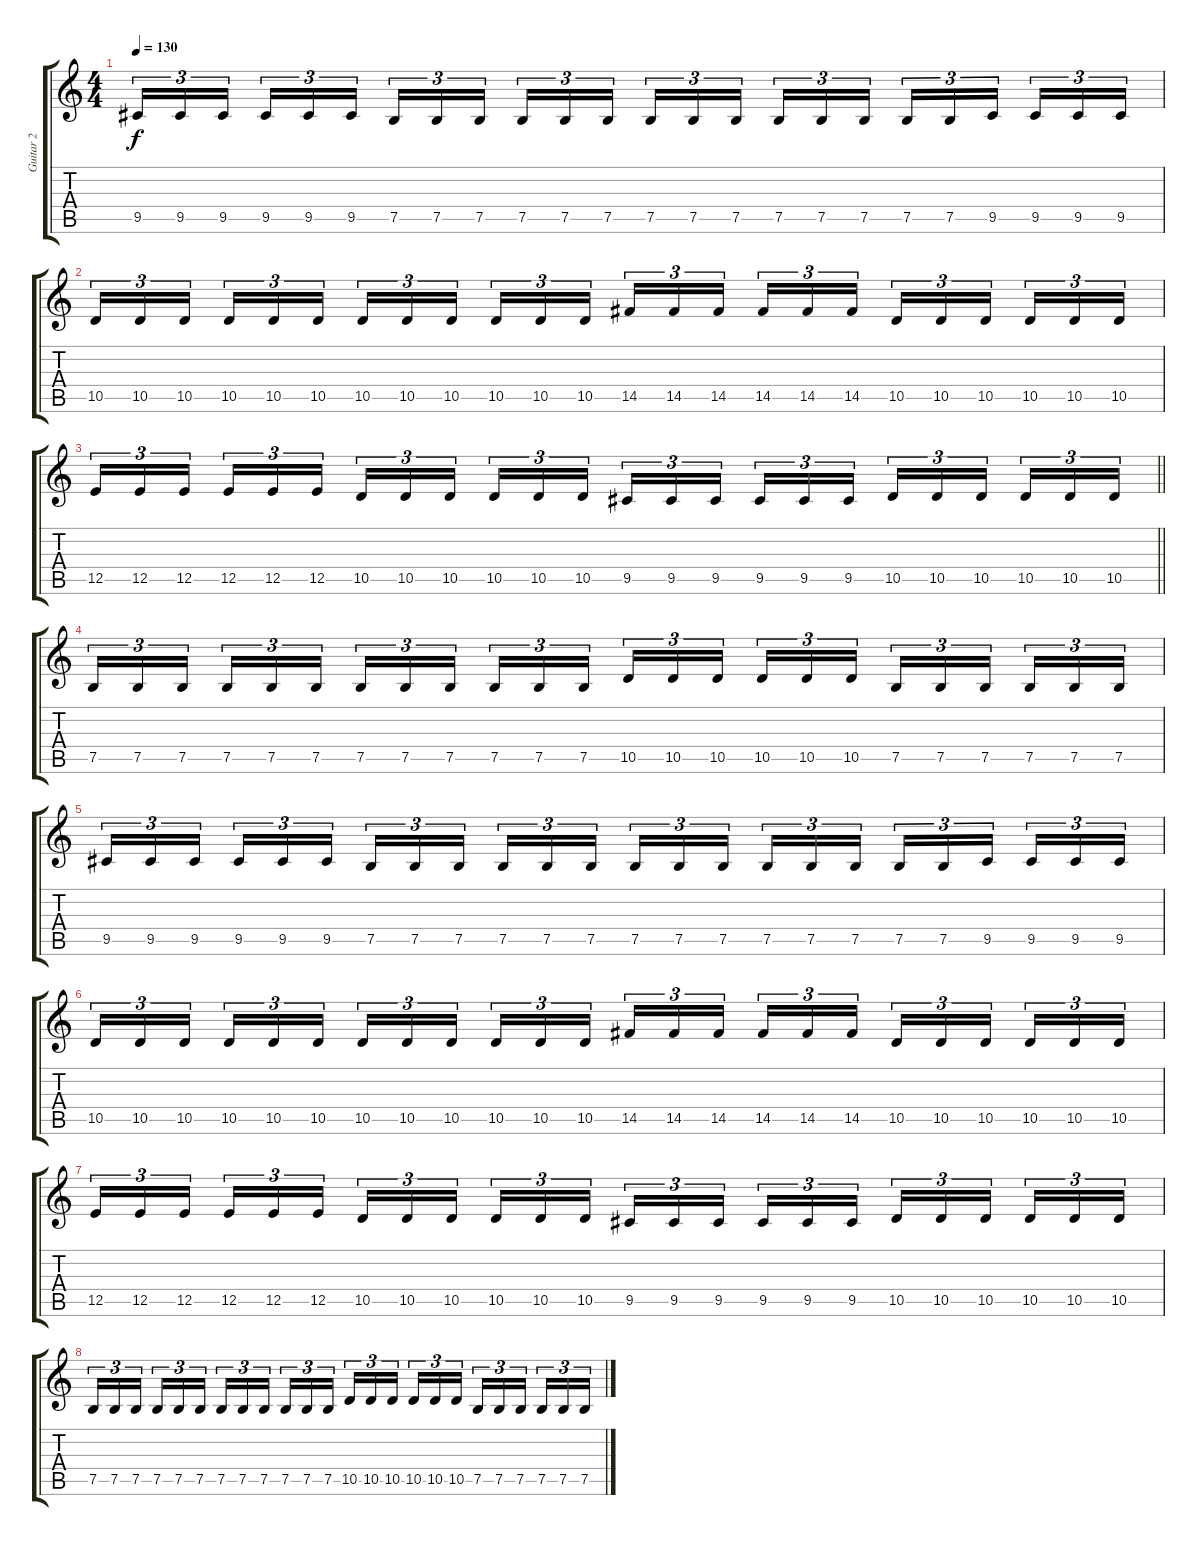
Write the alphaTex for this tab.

\track ("Guitar 2" "Guitar 2") {instrument distortionguitar}
\staff {score tabs}
\tuning (B3 Gb3 D3 A2 E2 B1) {hide}
\ts (4 4)
\tempo 130
\clef g2
\ks c
9.5.16{tu (3 2) dy f} 9.5.16{tu (3 2)} 9.5.16{tu (3 2)} 9.5.16{tu (3 2)} 9.5.16{tu (3 2)} 9.5.16{tu (3 2)} 7.5.16{tu (3 2)} 7.5.16{tu (3 2)} 7.5.16{tu (3 2)} 7.5.16{tu (3 2)} 7.5.16{tu (3 2)} 7.5.16{tu (3 2)} 7.5.16{tu (3 2)} 7.5.16{tu (3 2)} 7.5.16{tu (3 2)} 7.5.16{tu (3 2)} 7.5.16{tu (3 2)} 7.5.16{tu (3 2)} 7.5.16{tu (3 2)} 7.5.16{tu (3 2)} 9.5.16{tu (3 2)} 9.5.16{tu (3 2)} 9.5.16{tu (3 2)} 9.5.16{tu (3 2)} |
10.5.16{tu (3 2)} 10.5.16{tu (3 2)} 10.5.16{tu (3 2)} 10.5.16{tu (3 2)} 10.5.16{tu (3 2)} 10.5.16{tu (3 2)} 10.5.16{tu (3 2)} 10.5.16{tu (3 2)} 10.5.16{tu (3 2)} 10.5.16{tu (3 2)} 10.5.16{tu (3 2)} 10.5.16{tu (3 2)} 14.5.16{tu (3 2)} 14.5.16{tu (3 2)} 14.5.16{tu (3 2)} 14.5.16{tu (3 2)} 14.5.16{tu (3 2)} 14.5.16{tu (3 2)} 10.5.16{tu (3 2)} 10.5.16{tu (3 2)} 10.5.16{tu (3 2)} 10.5.16{tu (3 2)} 10.5.16{tu (3 2)} 10.5.16{tu (3 2)} |
\barLineRight lightlight
12.5.16{tu (3 2)} 12.5.16{tu (3 2)} 12.5.16{tu (3 2)} 12.5.16{tu (3 2)} 12.5.16{tu (3 2)} 12.5.16{tu (3 2)} 10.5.16{tu (3 2)} 10.5.16{tu (3 2)} 10.5.16{tu (3 2)} 10.5.16{tu (3 2)} 10.5.16{tu (3 2)} 10.5.16{tu (3 2)} 9.5.16{tu (3 2)} 9.5.16{tu (3 2)} 9.5.16{tu (3 2)} 9.5.16{tu (3 2)} 9.5.16{tu (3 2)} 9.5.16{tu (3 2)} 10.5.16{tu (3 2)} 10.5.16{tu (3 2)} 10.5.16{tu (3 2)} 10.5.16{tu (3 2)} 10.5.16{tu (3 2)} 10.5.16{tu (3 2)} |
7.5.16{tu (3 2)} 7.5.16{tu (3 2)} 7.5.16{tu (3 2)} 7.5.16{tu (3 2)} 7.5.16{tu (3 2)} 7.5.16{tu (3 2)} 7.5.16{tu (3 2)} 7.5.16{tu (3 2)} 7.5.16{tu (3 2)} 7.5.16{tu (3 2)} 7.5.16{tu (3 2)} 7.5.16{tu (3 2)} 10.5.16{tu (3 2)} 10.5.16{tu (3 2)} 10.5.16{tu (3 2)} 10.5.16{tu (3 2)} 10.5.16{tu (3 2)} 10.5.16{tu (3 2)} 7.5.16{tu (3 2)} 7.5.16{tu (3 2)} 7.5.16{tu (3 2)} 7.5.16{tu (3 2)} 7.5.16{tu (3 2)} 7.5.16{tu (3 2)} |
9.5.16{tu (3 2)} 9.5.16{tu (3 2)} 9.5.16{tu (3 2)} 9.5.16{tu (3 2)} 9.5.16{tu (3 2)} 9.5.16{tu (3 2)} 7.5.16{tu (3 2)} 7.5.16{tu (3 2)} 7.5.16{tu (3 2)} 7.5.16{tu (3 2)} 7.5.16{tu (3 2)} 7.5.16{tu (3 2)} 7.5.16{tu (3 2)} 7.5.16{tu (3 2)} 7.5.16{tu (3 2)} 7.5.16{tu (3 2)} 7.5.16{tu (3 2)} 7.5.16{tu (3 2)} 7.5.16{tu (3 2)} 7.5.16{tu (3 2)} 9.5.16{tu (3 2)} 9.5.16{tu (3 2)} 9.5.16{tu (3 2)} 9.5.16{tu (3 2)} |
10.5.16{tu (3 2)} 10.5.16{tu (3 2)} 10.5.16{tu (3 2)} 10.5.16{tu (3 2)} 10.5.16{tu (3 2)} 10.5.16{tu (3 2)} 10.5.16{tu (3 2)} 10.5.16{tu (3 2)} 10.5.16{tu (3 2)} 10.5.16{tu (3 2)} 10.5.16{tu (3 2)} 10.5.16{tu (3 2)} 14.5.16{tu (3 2)} 14.5.16{tu (3 2)} 14.5.16{tu (3 2)} 14.5.16{tu (3 2)} 14.5.16{tu (3 2)} 14.5.16{tu (3 2)} 10.5.16{tu (3 2)} 10.5.16{tu (3 2)} 10.5.16{tu (3 2)} 10.5.16{tu (3 2)} 10.5.16{tu (3 2)} 10.5.16{tu (3 2)} |
12.5.16{tu (3 2)} 12.5.16{tu (3 2)} 12.5.16{tu (3 2)} 12.5.16{tu (3 2)} 12.5.16{tu (3 2)} 12.5.16{tu (3 2)} 10.5.16{tu (3 2)} 10.5.16{tu (3 2)} 10.5.16{tu (3 2)} 10.5.16{tu (3 2)} 10.5.16{tu (3 2)} 10.5.16{tu (3 2)} 9.5.16{tu (3 2)} 9.5.16{tu (3 2)} 9.5.16{tu (3 2)} 9.5.16{tu (3 2)} 9.5.16{tu (3 2)} 9.5.16{tu (3 2)} 10.5.16{tu (3 2)} 10.5.16{tu (3 2)} 10.5.16{tu (3 2)} 10.5.16{tu (3 2)} 10.5.16{tu (3 2)} 10.5.16{tu (3 2)} |
7.5.16{tu (3 2)} 7.5.16{tu (3 2)} 7.5.16{tu (3 2)} 7.5.16{tu (3 2)} 7.5.16{tu (3 2)} 7.5.16{tu (3 2)} 7.5.16{tu (3 2)} 7.5.16{tu (3 2)} 7.5.16{tu (3 2)} 7.5.16{tu (3 2)} 7.5.16{tu (3 2)} 7.5.16{tu (3 2)} 10.5.16{tu (3 2)} 10.5.16{tu (3 2)} 10.5.16{tu (3 2)} 10.5.16{tu (3 2)} 10.5.16{tu (3 2)} 10.5.16{tu (3 2)} 7.5.16{tu (3 2)} 7.5.16{tu (3 2)} 7.5.16{tu (3 2)} 7.5.16{tu (3 2)} 7.5.16{tu (3 2)} 7.5.16{tu (3 2)}
